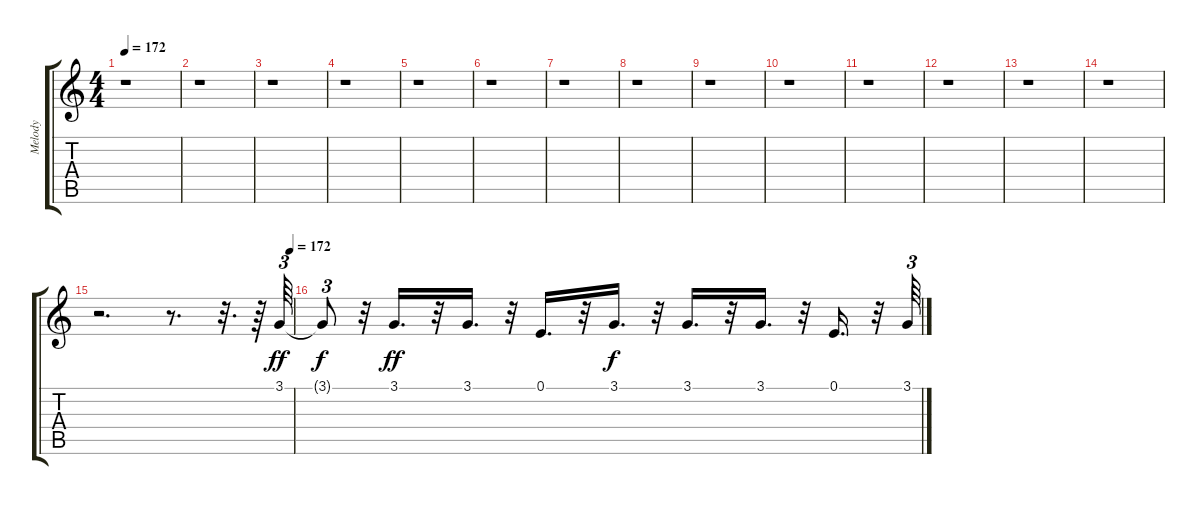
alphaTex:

\track ("Melody" "Melody") {instrument lead3calliope}
\staff {score tabs}
\tuning (E4 B3 G3 D3 A2 E2) {hide}
\ts (4 4)
\tempo 172
\clef g2
\ks c
r.1{dy f} |
r.1 |
r.1 |
r.1 |
r.1 |
r.1 |
r.1 |
r.1 |
r.1 |
r.1 |
r.1 |
r.1 |
r.1 |
r.1 |
\tempo (172 0.984375)
r.2{d} r.8{d} r.32{d} r.64 3.1.64{tu (3 2) dy ff} |
3.1{t}.8{tu (3 2) dy f} r.32 3.1.16{d dy ff} r.32 3.1.16{d} r.32 0.1.16{d} r.32 3.1.16{d dy f} r.32 3.1.16{d} r.32 3.1.16{d} r.32 0.1.16{d} r.32 3.1.64{tu (3 2)}
